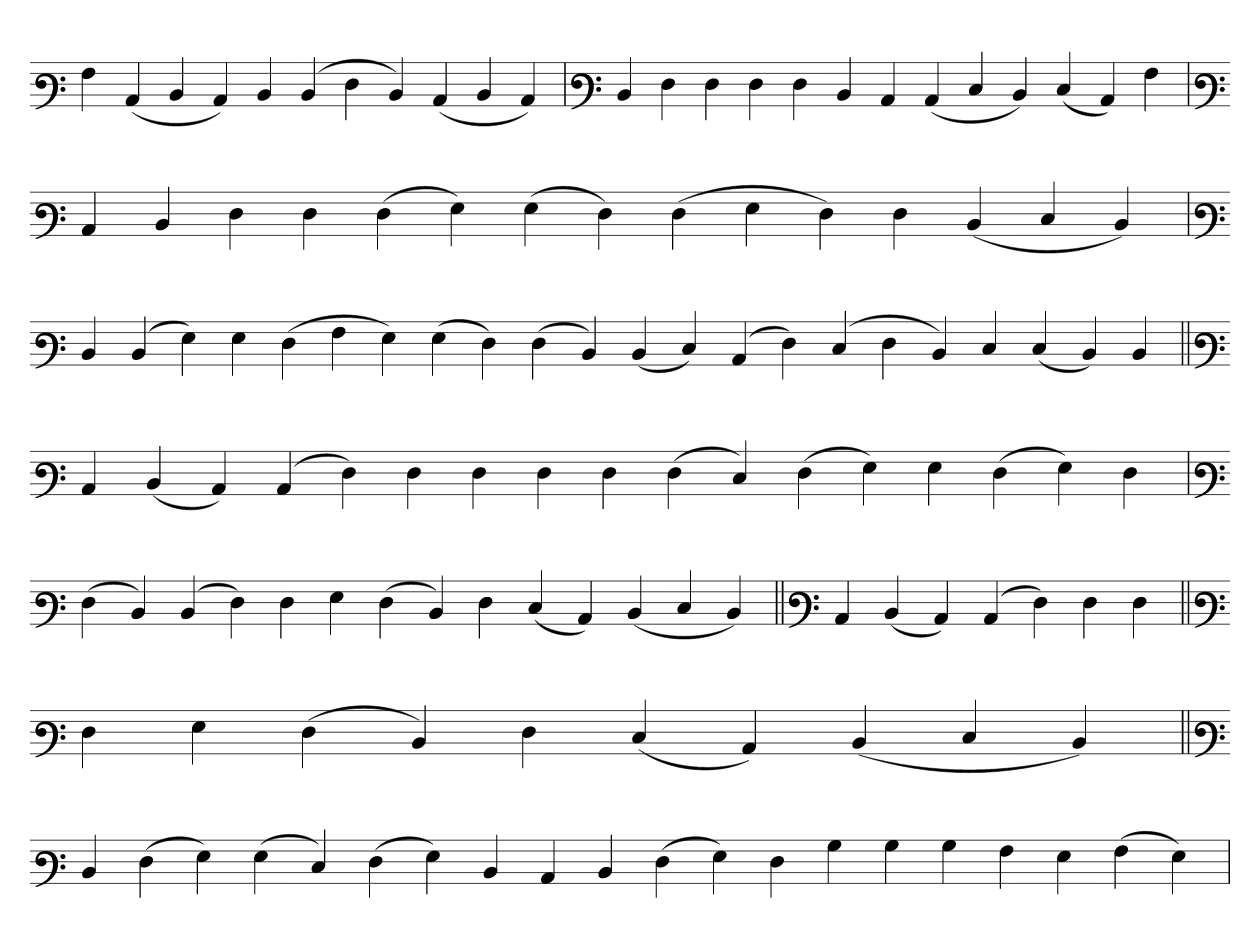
**kern
*part1
*staff1
*clefF3
=
4A
(4C
4D
4C)
4D
(4D
4F
4D)
(4C
4D
4C)
=`
*clefF3
4D
4F
4F
4F
4F
4D
4C
(4C
4E
4D)
(4E
4C)
4A
=
*clefF3
4C
4D
4F
4F
(4F
4G)
(4G
4F)
(4F
4G
4F)
4F
(4D
4E
4D)
=`
*clefF3
4D
(4D
4G)
4G
(4F
4A
4G)
(4G
4F)
(4F
4D)
(4D
4E)
(4C
4F)
(4E
4F
4D)
4E
(4E
4D)
4D
=||
*clefF3
4C
(4D
4C)
(4C
4F)
4F
4F
4F
4F
(4F
4E)
(4F
4G)
4G
(4F
4G)
4F
=
*clefF3
(4F
4D)
(4D
4F)
4F
4G
(4F
4D)
4F
(4E
4C)
(4D
4E
4D)
=||
*clefF3
4C
(4D
4C)
(4C
4F)
4F
4F
=||
*clefF3
4F
4G
(4F
4D)
4F
(4E
4C)
(4D
4E
4D)
=||
*clefF3
4D
(4F
4G)
(4G
4E)
(4F
4G)
4D
4C
4D
(4F
4G)
4F
4B
4B
4B
4A
4G
(4A
4G)
='
*-
